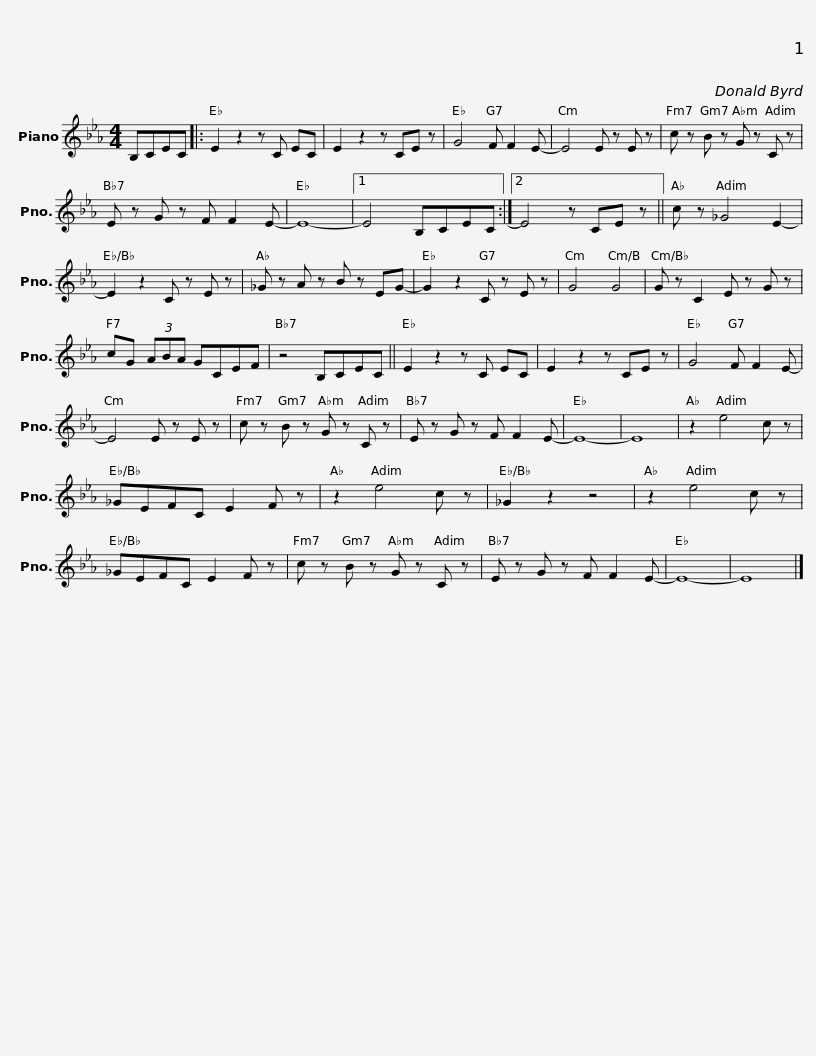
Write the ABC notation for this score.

X:1
L:1/8
M:4/4
I:linebreak $
K:Eb
V:1 treble
V:1
 B,CEC |: E2 z2 z C EC | E2 z2 z CE z | G4 F F2 E- |$ E4 E z E z | %5
 c z B z G z C z | E z G z F F2 E- | E8- |1$ E4 B,CEC :|2 E4 z CE z || %10
 c z _G4 E2- | E2 z2 C z E z |$ _G z A z B z EG- | G2 z2 C z E z | G4 G4 | %15
 G z C2 E z G z |$ cG (3ABA GCEF | z4 B,CEC || E2 z2 z C EC | E2 z2 z CE z |$ %20
 G4 F F2 E- | E4 E z E z | c z B z G z C z | E z G z F F2 E- |$ E8- | %25
 E8 | z2 e4 c z | _GEFC E2 F z |$ z2 e4 c z | _G2 z2 z4 | %30
 z2 e4 c z | _GEFC E2 F z |$ c z B z G z C z | E z G z F F2 E- | E8- | %35
 E8 |] %36
